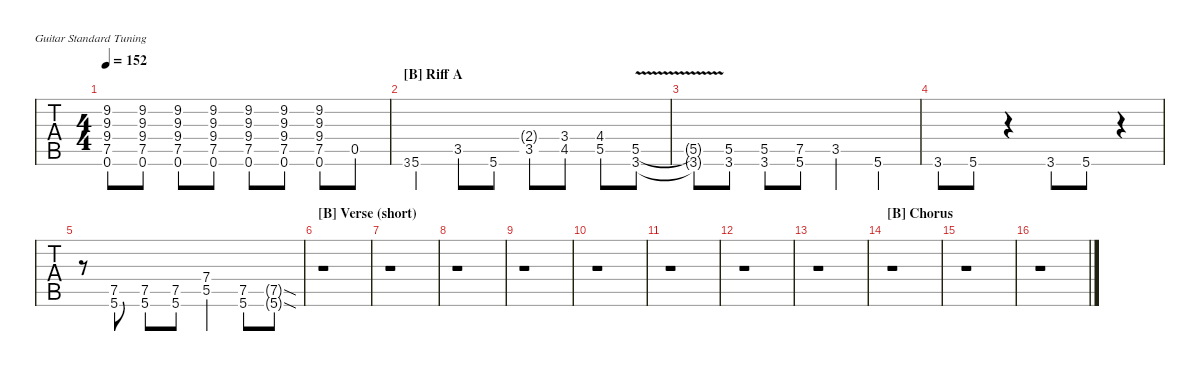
\hideDynamics
\bracketExtendMode nobrackets
\singleTrackTrackNamePolicy hidden
\multiTrackTrackNamePolicy hidden
\firstSystemTrackNameMode fullname
\firstSystemTrackNameOrientation horizontal
\otherSystemsTrackNameOrientation horizontal
\track ("Guitar III" "Gui III") {instrument overdrivenguitar}
\staff {tabs}
\tuning (E4 B3 G3 D3 A2 E2)
\ts (4 4)
\tempo 152
\clef g2
\ks c
(9.2{acc #} 9.3 9.4 7.5 0.6).8{dy mp} (9.2{acc #} 9.3 9.4 7.5 0.6).8 (9.2{acc #} 9.3 9.4 7.5 0.6).8 (9.2{acc #} 9.3 9.4 7.5 0.6).8 (9.2{acc #} 9.3 9.4 7.5 0.6).8{dy mf} (9.2{acc #} 9.3 9.4 7.5 0.6).8 (9.2{acc #} 9.3 9.4 7.5 0.6).8 0.5.8 |
\section ("B" "Riff A")
3.6.8{gr} 5.6.4{dy f} 3.5.8 5.6.8 (2.4{g} 3.5).8 (3.4 4.5{acc #}).8 (4.4{acc #} 5.5).8 (5.5{v} 3.6{v ac}).8 |
(5.5{v t} 3.6{v t}).8 (5.5 3.6).8 (5.5 3.6).8 (7.5 5.6).8 3.5.4 5.6.4 |
3.6{ac}.8 5.6{ac}.8 r.4 3.6{ac}.8 5.6{ac}.8 r.4 |
r.8 (7.5 5.6).8 (7.5 5.6).8 (7.5 5.6).8 (7.4 5.5).4 (7.5 5.6).8 (7.5{sod g} 5.6{sod g}).8 |
\section ("B" "Verse (short)")
r.1 |
r.1 |
r.1 |
r.1 |
r.1 |
r.1 |
r.1 |
r.1 |
\section ("B" "Chorus")
r.1 |
r.1 |
r.1
